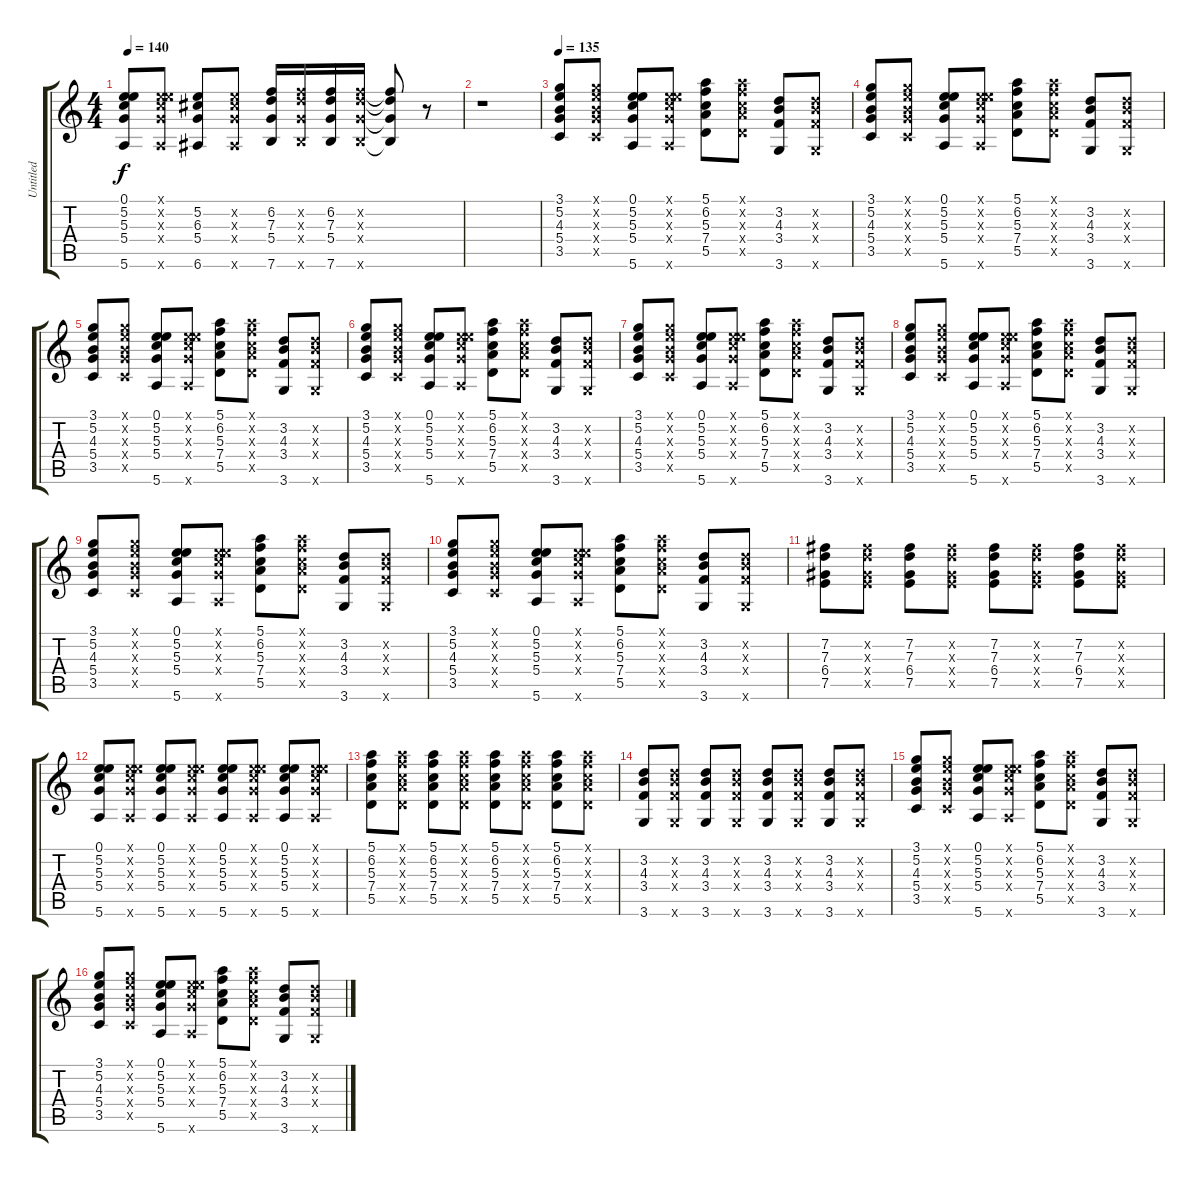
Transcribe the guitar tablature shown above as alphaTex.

\track ("Untitled" "Untitled") {instrument acousticguitarnylon}
\staff {score tabs}
\tuning (E4 B3 G3 D3 A2 E2) {hide}
\ts (4 4)
\tempo 140
\clef g2
\ks c
(0.1 5.2 5.3 5.4 5.6).8{dy f instrument acousticguitarnylon} (0.1{x} 5.2{x} 5.3{x} 5.4{x} 5.6{x}).8 (5.2 6.3 5.4 6.6).8 (5.2{x} 6.3{x} 5.4{x} 6.6{x}).8 (6.2 7.3 5.4 7.6).16 (6.2{x} 7.3{x} 5.4{x} 7.6{x}).16 (6.2 7.3 5.4 7.6).16 (6.2{x} 7.3{x} 5.4{x} 7.6{x}).16 (6.2{t} 7.3{t} 5.4{t} 7.6{t}).8 r.8 |
r.1 |
\tempo 135
(3.1 5.2 4.3 5.4 3.5).8 (3.1{x} 5.2{x} 4.3{x} 5.4{x} 3.5{x}).8 (0.1 5.2 5.3 5.4 5.6).8 (0.1{x} 5.2{x} 5.3{x} 5.4{x} 5.6{x}).8 (5.1 6.2 5.3 7.4 5.5).8 (5.1{x} 6.2{x} 5.3{x} 7.4{x} 5.5{x}).8 (3.2 4.3 3.4 3.6).8 (3.2{x} 4.3{x} 3.4{x} 3.6{x}).8 |
(3.1 5.2 4.3 5.4 3.5).8 (3.1{x} 5.2{x} 4.3{x} 5.4{x} 3.5{x}).8 (0.1 5.2 5.3 5.4 5.6).8 (0.1{x} 5.2{x} 5.3{x} 5.4{x} 5.6{x}).8 (5.1 6.2 5.3 7.4 5.5).8 (5.1{x} 6.2{x} 5.3{x} 7.4{x} 5.5{x}).8 (3.2 4.3 3.4 3.6).8 (3.2{x} 4.3{x} 3.4{x} 3.6{x}).8 |
(3.1 5.2 4.3 5.4 3.5).8 (3.1{x} 5.2{x} 4.3{x} 5.4{x} 3.5{x}).8 (0.1 5.2 5.3 5.4 5.6).8 (0.1{x} 5.2{x} 5.3{x} 5.4{x} 5.6{x}).8 (5.1 6.2 5.3 7.4 5.5).8 (5.1{x} 6.2{x} 5.3{x} 7.4{x} 5.5{x}).8 (3.2 4.3 3.4 3.6).8 (3.2{x} 4.3{x} 3.4{x} 3.6{x}).8 |
(3.1 5.2 4.3 5.4 3.5).8 (3.1{x} 5.2{x} 4.3{x} 5.4{x} 3.5{x}).8 (0.1 5.2 5.3 5.4 5.6).8 (0.1{x} 5.2{x} 5.3{x} 5.4{x} 5.6{x}).8 (5.1 6.2 5.3 7.4 5.5).8 (5.1{x} 6.2{x} 5.3{x} 7.4{x} 5.5{x}).8 (3.2 4.3 3.4 3.6).8 (3.2{x} 4.3{x} 3.4{x} 3.6{x}).8 |
(3.1 5.2 4.3 5.4 3.5).8 (3.1{x} 5.2{x} 4.3{x} 5.4{x} 3.5{x}).8 (0.1 5.2 5.3 5.4 5.6).8 (0.1{x} 5.2{x} 5.3{x} 5.4{x} 5.6{x}).8 (5.1 6.2 5.3 7.4 5.5).8 (5.1{x} 6.2{x} 5.3{x} 7.4{x} 5.5{x}).8 (3.2 4.3 3.4 3.6).8 (3.2{x} 4.3{x} 3.4{x} 3.6{x}).8 |
(3.1 5.2 4.3 5.4 3.5).8 (3.1{x} 5.2{x} 4.3{x} 5.4{x} 3.5{x}).8 (0.1 5.2 5.3 5.4 5.6).8 (0.1{x} 5.2{x} 5.3{x} 5.4{x} 5.6{x}).8 (5.1 6.2 5.3 7.4 5.5).8 (5.1{x} 6.2{x} 5.3{x} 7.4{x} 5.5{x}).8 (3.2 4.3 3.4 3.6).8 (3.2{x} 4.3{x} 3.4{x} 3.6{x}).8 |
(3.1 5.2 4.3 5.4 3.5).8 (3.1{x} 5.2{x} 4.3{x} 5.4{x} 3.5{x}).8 (0.1 5.2 5.3 5.4 5.6).8 (0.1{x} 5.2{x} 5.3{x} 5.4{x} 5.6{x}).8 (5.1 6.2 5.3 7.4 5.5).8 (5.1{x} 6.2{x} 5.3{x} 7.4{x} 5.5{x}).8 (3.2 4.3 3.4 3.6).8 (3.2{x} 4.3{x} 3.4{x} 3.6{x}).8 |
(3.1 5.2 4.3 5.4 3.5).8 (3.1{x} 5.2{x} 4.3{x} 5.4{x} 3.5{x}).8 (0.1 5.2 5.3 5.4 5.6).8 (0.1{x} 5.2{x} 5.3{x} 5.4{x} 5.6{x}).8 (5.1 6.2 5.3 7.4 5.5).8 (5.1{x} 6.2{x} 5.3{x} 7.4{x} 5.5{x}).8 (3.2 4.3 3.4 3.6).8 (3.2{x} 4.3{x} 3.4{x} 3.6{x}).8 |
(7.2 7.3 6.4 7.5).8 (7.2{x} 7.3{x} 6.4{x} 7.5{x}).8 (7.2 7.3 6.4 7.5).8 (7.2{x} 7.3{x} 6.4{x} 7.5{x}).8 (7.2 7.3 6.4 7.5).8 (7.2{x} 7.3{x} 6.4{x} 7.5{x}).8 (7.2 7.3 6.4 7.5).8 (7.2{x} 7.3{x} 6.4{x} 7.5{x}).8 |
(0.1 5.2 5.3 5.4 5.6).8 (0.1{x} 5.2{x} 5.3{x} 5.4{x} 5.6{x}).8 (0.1 5.2 5.3 5.4 5.6).8 (0.1{x} 5.2{x} 5.3{x} 5.4{x} 5.6{x}).8 (0.1 5.2 5.3 5.4 5.6).8 (0.1{x} 5.2{x} 5.3{x} 5.4{x} 5.6{x}).8 (0.1 5.2 5.3 5.4 5.6).8 (0.1{x} 5.2{x} 5.3{x} 5.4{x} 5.6{x}).8 |
(5.1 6.2 5.3 7.4 5.5).8 (5.1{x} 6.2{x} 5.3{x} 7.4{x} 5.5{x}).8 (5.1 6.2 5.3 7.4 5.5).8 (5.1{x} 6.2{x} 5.3{x} 7.4{x} 5.5{x}).8 (5.1 6.2 5.3 7.4 5.5).8 (5.1{x} 6.2{x} 5.3{x} 7.4{x} 5.5{x}).8 (5.1 6.2 5.3 7.4 5.5).8 (5.1{x} 6.2{x} 5.3{x} 7.4{x} 5.5{x}).8 |
(3.2 4.3 3.4 3.6).8 (3.2{x} 4.3{x} 3.4{x} 3.6{x}).8 (3.2 4.3 3.4 3.6).8 (3.2{x} 4.3{x} 3.4{x} 3.6{x}).8 (3.2 4.3 3.4 3.6).8 (3.2{x} 4.3{x} 3.4{x} 3.6{x}).8 (3.2 4.3 3.4 3.6).8 (3.2{x} 4.3{x} 3.4{x} 3.6{x}).8 |
(3.1 5.2 4.3 5.4 3.5).8 (3.1{x} 5.2{x} 4.3{x} 5.4{x} 3.5{x}).8 (0.1 5.2 5.3 5.4 5.6).8 (0.1{x} 5.2{x} 5.3{x} 5.4{x} 5.6{x}).8 (5.1 6.2 5.3 7.4 5.5).8 (5.1{x} 6.2{x} 5.3{x} 7.4{x} 5.5{x}).8 (3.2 4.3 3.4 3.6).8 (3.2{x} 4.3{x} 3.4{x} 3.6{x}).8 |
(3.1 5.2 4.3 5.4 3.5).8 (3.1{x} 5.2{x} 4.3{x} 5.4{x} 3.5{x}).8 (0.1 5.2 5.3 5.4 5.6).8 (0.1{x} 5.2{x} 5.3{x} 5.4{x} 5.6{x}).8 (5.1 6.2 5.3 7.4 5.5).8 (5.1{x} 6.2{x} 5.3{x} 7.4{x} 5.5{x}).8 (3.2 4.3 3.4 3.6).8 (3.2{x} 4.3{x} 3.4{x} 3.6{x}).8
